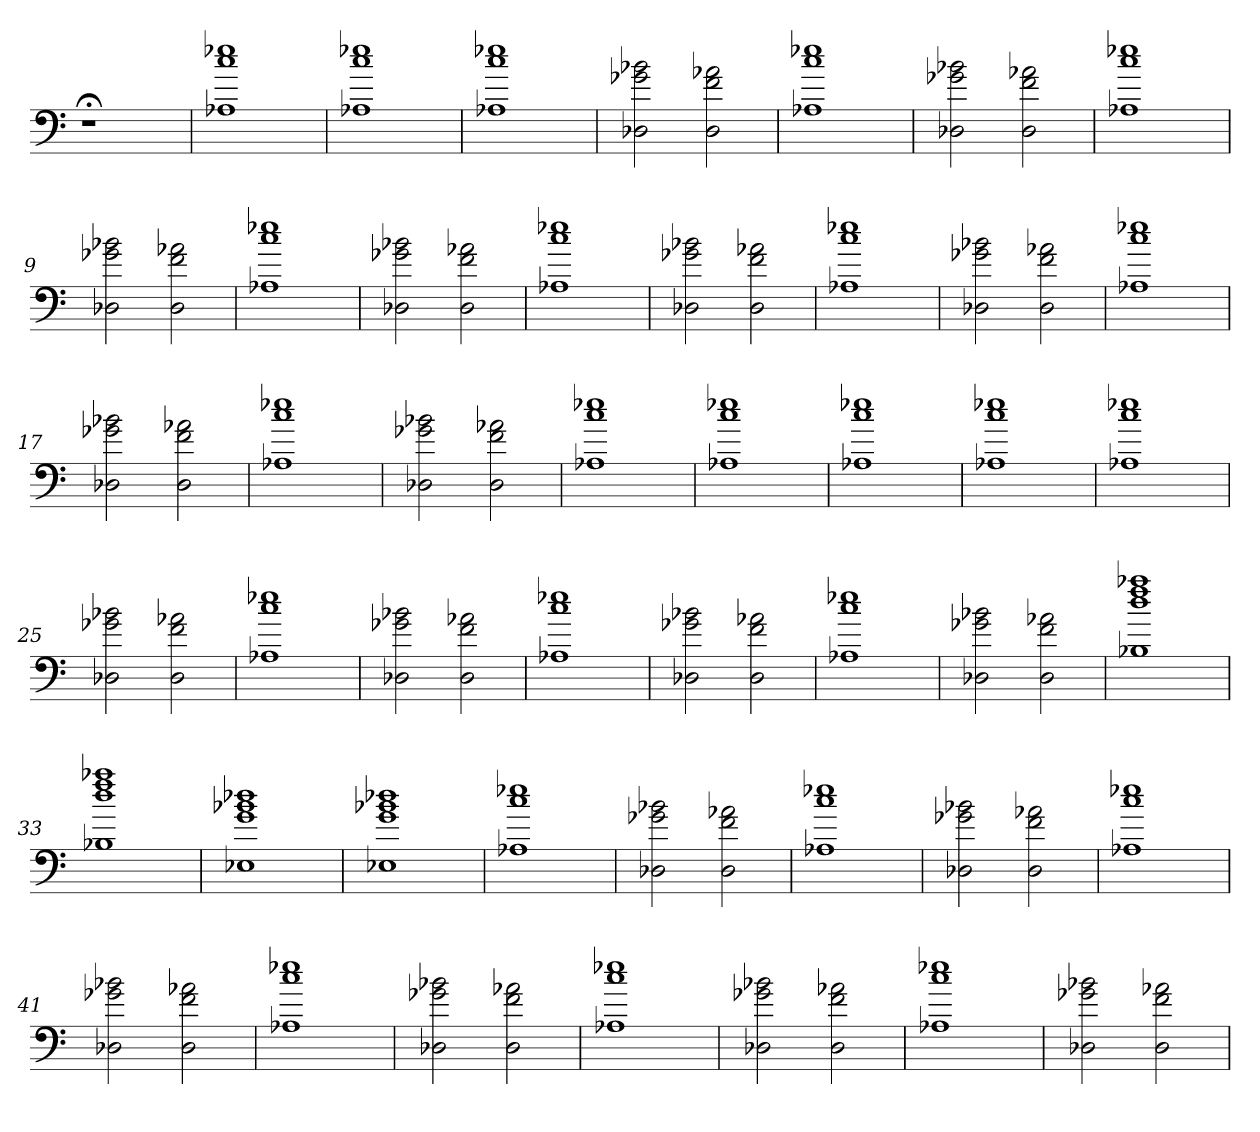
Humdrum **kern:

**kern
*part1
*staff1
=
1r;<
=1
1r
=2
1A-X 1cc 1ee-X
=3
1A-X 1cc 1ee-X
=4
1A-X 1cc 1ee-X
=5
2D-X 2g-X 2b-X
2D- 2f 2a-X
=6
1A-X 1cc 1ee-X
=7
2D-X 2g-X 2b-X
2D- 2f 2a-X
=8
1A-X 1cc 1ee-X
=9
2D-X 2g-X 2b-X
2D- 2f 2a-X
=10
1A-X 1cc 1ee-X
=11
2D-X 2g-X 2b-X
2D- 2f 2a-X
=12
1A-X 1cc 1ee-X
=13
2D-X 2g-X 2b-X
2D- 2f 2a-X
=14
1A-X 1cc 1ee-X
=15
2D-X 2g-X 2b-X
2D- 2f 2a-X
=16
1A-X 1cc 1ee-X
=17
2D-X 2g-X 2b-X
2D- 2f 2a-X
=18
1A-X 1cc 1ee-X
=19
2D-X 2g-X 2b-X
2D- 2f 2a-X
=20
1A-X 1cc 1ee-X
=21
1A-X 1cc 1ee-X
=22
1A-X 1cc 1ee-X
=23
1A-X 1cc 1ee-X
=24
1A-X 1cc 1ee-X
=25
2D-X 2g-X 2b-X
2D- 2f 2a-X
=26
1A-X 1cc 1ee-X
=27
2D-X 2g-X 2b-X
2D- 2f 2a-X
=28
1A-X 1cc 1ee-X
=29
2D-X 2g-X 2b-X
2D- 2f 2a-X
=30
1A-X 1cc 1ee-X
=31
2D-X 2g-X 2b-X
2D- 2f 2a-X
=32
1B-X 1dd 1ff 1aa-X
=33
1B-X 1dd 1ff 1aa-X
=34
1E-X 1g 1b-X 1dd-X
=35
1E-X 1g 1b-X 1dd-X
=36
1A-X 1cc 1ee-X
=37
2D-X 2g-X 2b-X
2D- 2f 2a-X
=38
1A-X 1cc 1ee-X
=39
2D-X 2g-X 2b-X
2D- 2f 2a-X
=40
1A-X 1cc 1ee-X
=41
2D-X 2g-X 2b-X
2D- 2f 2a-X
=42
1A-X 1cc 1ee-X
=43
2D-X 2g-X 2b-X
2D- 2f 2a-X
=44
1A-X 1cc 1ee-X
=45
2D-X 2g-X 2b-X
2D- 2f 2a-X
=46
1A-X 1cc 1ee-X
=47
2D-X 2g-X 2b-X
2D- 2f 2a-X
=
*-
